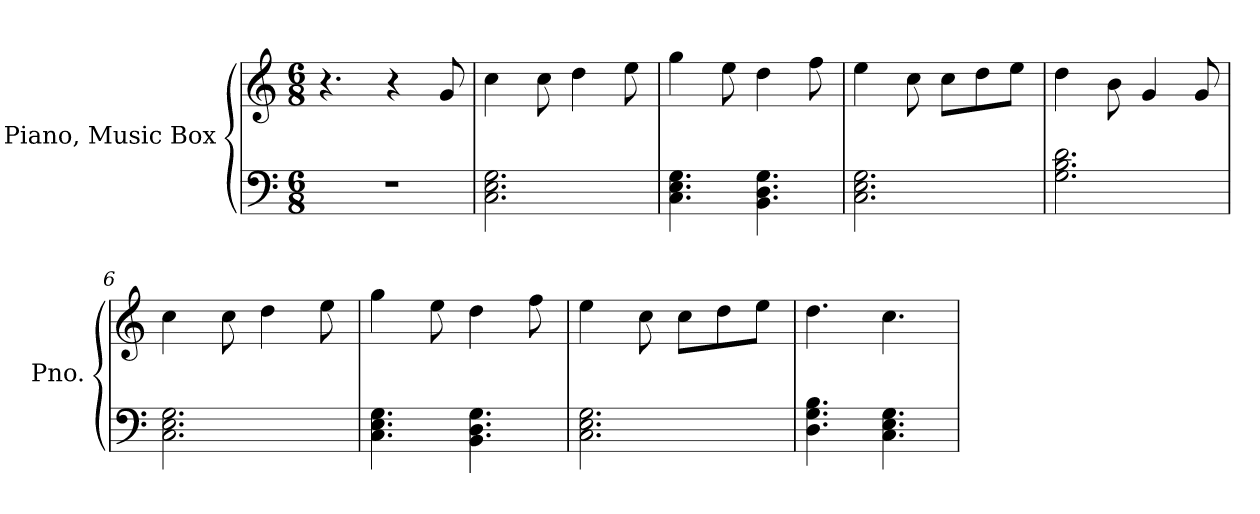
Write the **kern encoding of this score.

**kern	**kern
*part2	*part1
*staff2	*staff1
*I"Piano, Music Box	*I"Piano, Music Box
*I'Pno.	*I'Pno.
*clefF4	*clefG2
*k[]	*k[]
*M6/8	*M6/8
*MM120	*MM120
=1	=1
2.r	4.r
.	4r
.	8g/
=2	=2
2.C\ 2.E\ 2.G\	4cc\
.	8cc\
.	4dd\
.	8ee\
=3	=3
4.C\ 4.E\ 4.G\	4gg\
.	8ee\
4.BB\ 4.D\ 4.G\	4dd\
.	8ff\
=4	=4
2.C\ 2.E\ 2.G\	4ee\
.	8cc\
.	8cc\L
.	8dd\
.	8ee\J
=5	=5
2.G\ 2.B\ 2.d\	4dd\
.	8b\
.	4g/
.	8g/
=6	=6
2.C\ 2.E\ 2.G\	4cc\
.	8cc\
.	4dd\
.	8ee\
=7	=7
4.C\ 4.E\ 4.G\	4gg\
.	8ee\
4.BB\ 4.D\ 4.G\	4dd\
.	8ff\
!!LO:LB:g=z
=8	=8
2.C\ 2.E\ 2.G\	4ee\
.	8cc\
.	8cc\L
.	8dd\
.	8ee\J
=9	=9
4.D\ 4.G\ 4.B\	4.dd\
4.C\ 4.E\ 4.G\	4.cc\
=	=
*-	*-
